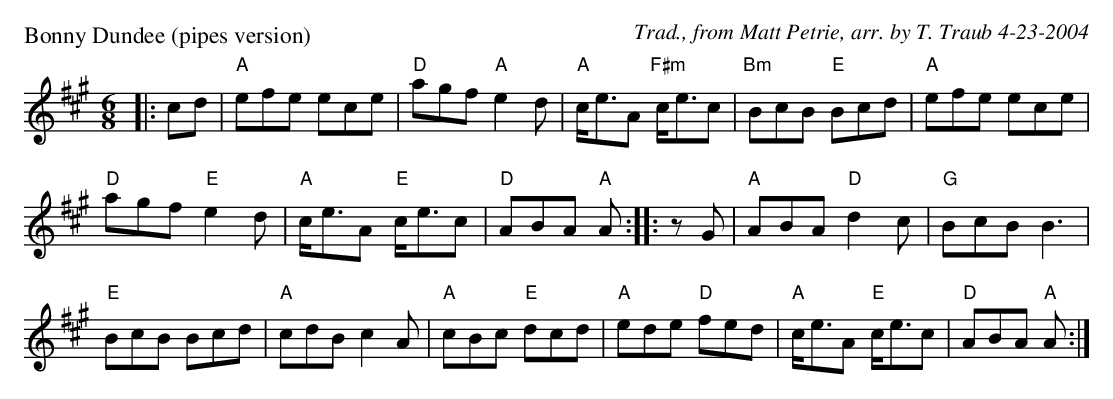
X:1
P: Bonny Dundee (pipes version)
C: Trad., from Matt Petrie, arr. by T. Traub 4-23-2004
M: 6/8
L: 1/8
K: A
|: cd|"A"efe ece|"D"agf "A"e2 d|"A"c<eA "F#m"c<ec|"Bm"BcB "E"Bcd|"A"efe ece|
"D"agf "E"e2 d|"A"c<eA "E"c<ec|"D"ABA "A"A :||: z G|"A"ABA "D"d2 c|"G"BcB B3|
"E"BcB Bcd|"A"cdB c2 A|"A"cBc "E"dcd|"A"ede "D"fed|"A"c<eA "E"c<ec|"D"ABA "A"A :|
